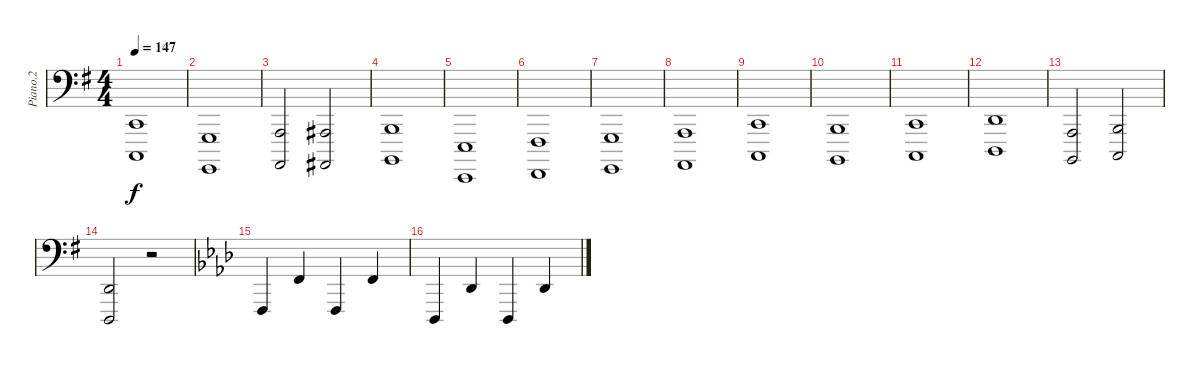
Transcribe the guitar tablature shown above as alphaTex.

\track ("Piano.2" "Piano.2") {instrument acousticgrandpiano}
\staff {score}
\tuning (C3 G2 D2 A1 E1 Eb0) {hide}
\ts (4 4)
\tempo 147
\clef f4
\ks eminor
(8.5 9.6).1{dy f} |
(3.5 4.6).1 |
(0.4 6.6).2 (6.5 7.6).2 |
(7.5 8.6).1 |
(0.5 1.6).1 |
(2.5 3.6).1 |
(3.5 4.6).1 |
(0.4 6.6).1 |
(3.4 9.6).1 |
(2.4 8.6).1 |
(3.4 9.6).1 |
(0.3 11.6).1 |
(0.4 8.6).2 (2.4 9.6).2 |
(0.3 11.6).2 r.2 |
\ks fminor
1.5.4 3.3.4 1.5.4 3.3.4 |
10.6.4 9.5.4 10.6.4 4.4.4
